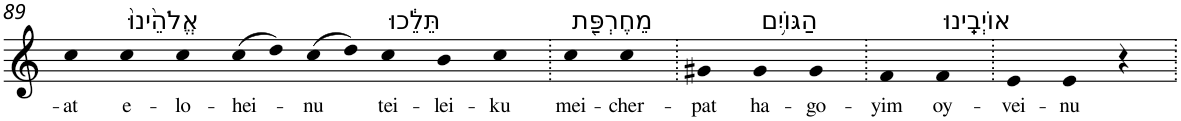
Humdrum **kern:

**kern	**text
*part1	*part1
*staff1	*staff1
*I"Piano	*
*I'Pno	*
!!LO:PB:g=z
*clefG2	*
*k[]	*
=89	=89
!	!LO:LY:b
4cc	-at
!LO:TX:a:t=אֱלֹהֵ֙ינוּ֙	!
!	!LO:LY:b
4cc	e-
!	!LO:LY:b
4cc	-lo-
!	!LO:LY:b
(>8cc	-hei-
8dd)	.
!	!LO:LY:b
(>8cc	-nu
8dd)	.
!LO:TX:a:t=תֵּלֵ֔כוּ	!
!	!LO:LY:b
4cc	tei-
!	!LO:LY:b
4b	-lei-
!	!LO:LY:b
4cc	-ku
=90.	=90.
!LO:TX:a:t=מֵחֶרְפַּ֖ת	!
!	!LO:LY:b
4cc	mei-
!	!LO:LY:b
4cc	-cher-
=91.	=91.
!	!LO:LY:b
4g#X	-pat
!LO:TX:a:t=הַגּוֹיִ֥ם	!
!	!LO:LY:b
4g#	ha-
!	!LO:LY:b
4g#	-go-
=92.	=92.
!	!LO:LY:b
4f	-yim
!LO:TX:a:t=אוֹיְבֵֽינוּ	!
!	!LO:LY:b
4f	oy-
=93.	=93.
!	!LO:LY:b
4e	-vei-
!	!LO:LY:b
4e	-nu
4r	.
=.	=.
*-	*-
